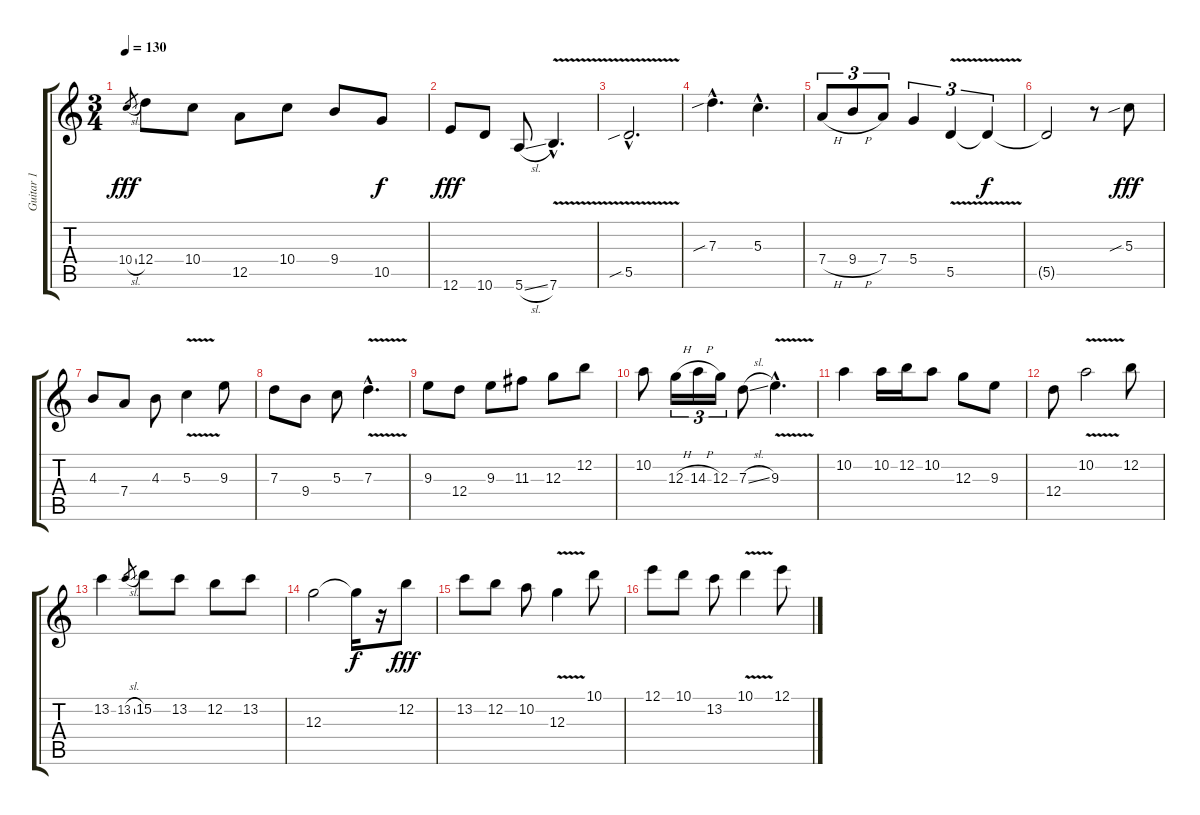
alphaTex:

\track ("Guitar 1" "Guitar 1") {instrument distortionguitar}
\staff {score tabs}
\tuning (E4 B3 G3 D3 A2 E2) {hide}
\ts (3 4)
\tempo 130
\clef g2
\ks c
10.4{sl}.8{gr dy fff} 12.4.8 10.4.8 12.5.8 10.4.8 9.4.8 10.5.8{dy f} |
12.6.8{dy fff} 10.6.8 5.6{sl}.8 7.6{v hac}.4{d} |
5.5{v sib hac}.2{d} |
7.3{sib hac}.4{d} 5.3{hac}.4{d} |
7.4{h}.8{tu (3 2)} 9.4{h}.8{tu (3 2)} 7.4.8{tu (3 2)} 5.4.4{tu (3 2)} 5.5{v}.4{tu (3 2)} 5.5{t}.4{tu (3 2) dy f} |
5.5{t}.2 r.8 5.3{sib}.8{dy fff} |
4.3.8 7.4.8 4.3.8 5.3{v}.4 9.3.8 |
7.3.8 9.4.8 5.3.8 7.3{v hac}.4{d} |
9.3.8 12.4.8 9.3.8 11.3.8 12.3.8 12.2.8 |
10.2.8 12.3{h}.16{tu (3 2)} 14.3{h}.16{tu (3 2)} 12.3.16{tu (3 2)} 7.3{sl}.8 9.3{v hac}.4{d} |
10.2.4 10.2.16 12.2.16 10.2.8 12.3.8 9.3.8 |
12.4.8 10.2{v}.2 12.2.8 |
13.2.4 13.2{sl}.8{gr} 15.2.8 13.2.8 12.2.8 13.2.8 |
12.3.2 12.3{t}.16{dy f} r.16 12.2.8{dy fff} |
13.2.8 12.2.8 10.2.8 12.3{v}.4 10.1.8 |
12.1.8 10.1.8 13.2.8 10.1{v}.4 12.1.8
